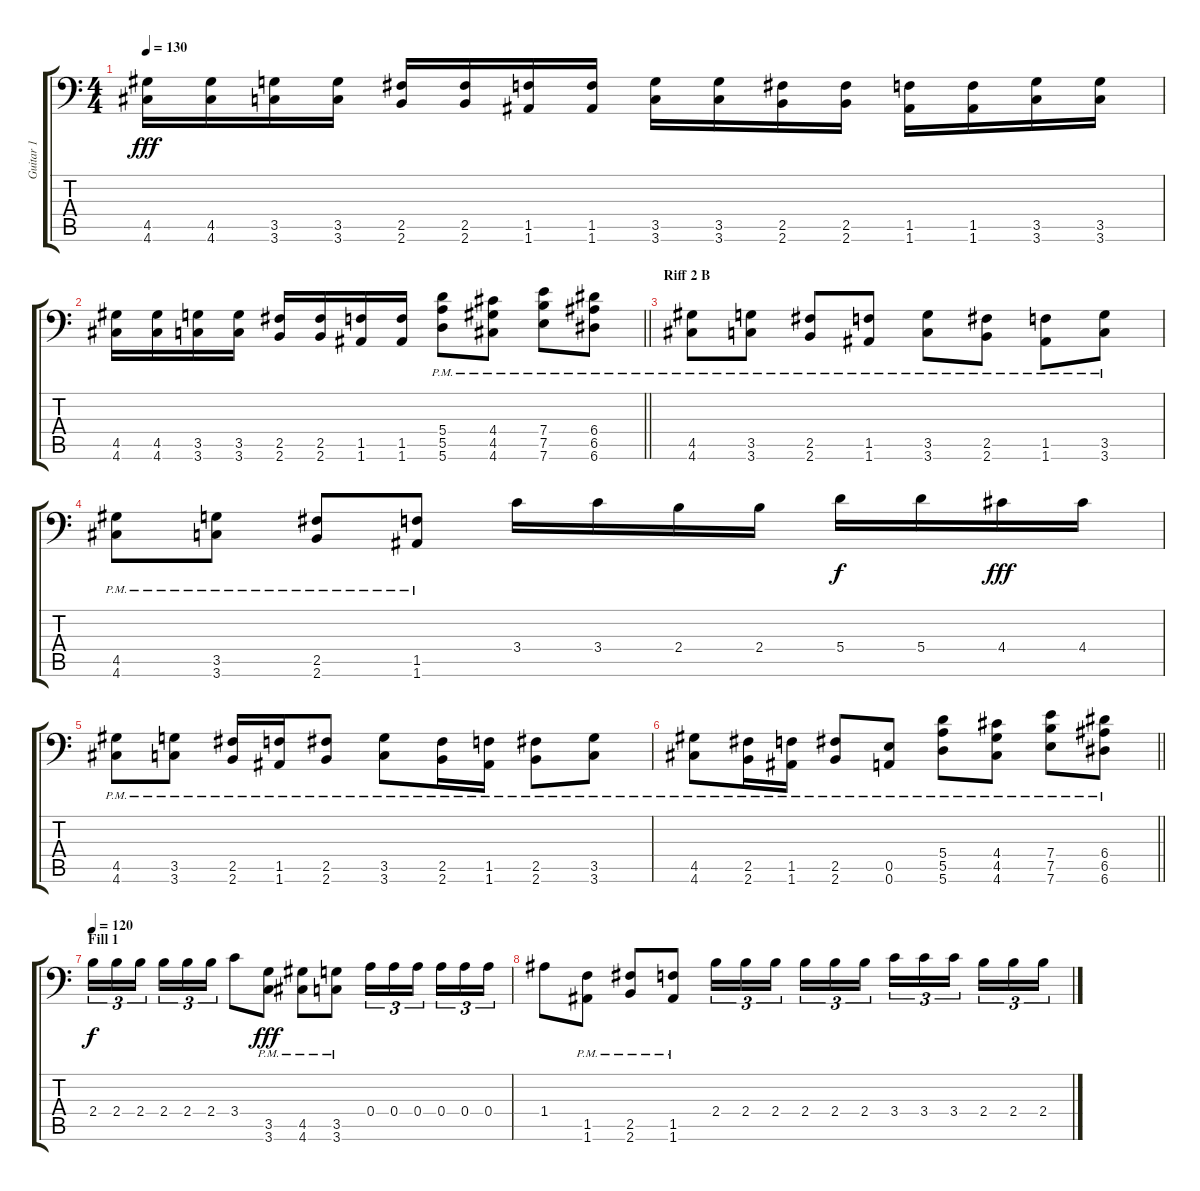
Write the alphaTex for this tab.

\track ("Guitar 1" "Guitar 1") {instrument distortionguitar}
\staff {score tabs}
\tuning (B3 Gb3 D3 A2 E2 A1) {hide}
\ts (4 4)
\tempo 130
\clef f4
\ks c
(4.5 4.6).16{dy fff} (4.5 4.6).16 (3.5 3.6).16 (3.5 3.6).16 (2.5 2.6).16 (2.5 2.6).16 (1.5 1.6).16 (1.5 1.6).16 (3.5 3.6).16 (3.5 3.6).16 (2.5 2.6).16 (2.5 2.6).16 (1.5 1.6).16 (1.5 1.6).16 (3.5 3.6).16 (3.5 3.6).16 |
\barLineRight lightlight
(4.5 4.6).16 (4.5 4.6).16 (3.5 3.6).16 (3.5 3.6).16 (2.5 2.6).16 (2.5 2.6).16 (1.5 1.6).16 (1.5 1.6).16 (5.4{pm} 5.5{pm} 5.6{pm}).8 (4.4{pm} 4.5{pm} 4.6{pm}).8 (7.4{pm} 7.5{pm} 7.6{pm}).8 (6.4{pm} 6.5{pm} 6.6{pm}).8 |
\section ("" "Riff 2 B")
(4.5{pm} 4.6{pm}).8 (3.5{pm} 3.6{pm}).8 (2.5{pm} 2.6{pm}).8 (1.5{pm} 1.6{pm}).8 (3.5{pm} 3.6{pm}).8 (2.5{pm} 2.6{pm}).8 (1.5{pm} 1.6{pm}).8 (3.5{pm} 3.6{pm}).8 |
(4.5{pm} 4.6{pm}).8 (3.5{pm} 3.6{pm}).8 (2.5{pm} 2.6{pm}).8 (1.5{pm} 1.6{pm}).8 3.4.16 3.4.16 2.4.16 2.4.16 5.4.16{dy f} 5.4.16 4.4.16{dy fff} 4.4.16 |
(4.5{pm} 4.6{pm}).8 (3.5{pm} 3.6{pm}).8 (2.5{pm} 2.6{pm}).16 (1.5{pm} 1.6{pm}).16 (2.5{pm} 2.6{pm}).8 (3.5{pm} 3.6{pm}).8 (2.5{pm} 2.6{pm}).16 (1.5{pm} 1.6{pm}).16 (2.5{pm} 2.6{pm}).8 (3.5{pm} 3.6{pm}).8 |
\barLineRight lightlight
(4.5{pm} 4.6{pm}).8 (2.5{pm} 2.6{pm}).16 (1.5{pm} 1.6{pm}).16 (2.5{pm} 2.6{pm}).8 (0.5{pm} 0.6{pm}).8 (5.4{pm} 5.5{pm} 5.6{pm}).8 (4.4{pm} 4.5{pm} 4.6{pm}).8 (7.4{pm} 7.5{pm} 7.6{pm}).8 (6.4{pm} 6.5{pm} 6.6{pm}).8 |
\section ("" "Fill 1")
\tempo 120
2.4.16{tu (3 2) dy f} 2.4.16{tu (3 2)} 2.4.16{tu (3 2)} 2.4.16{tu (3 2)} 2.4.16{tu (3 2)} 2.4.16{tu (3 2)} 3.4.8 (3.5{pm} 3.6{pm}).8{dy fff} (4.5{pm} 4.6{pm}).8 (3.5{pm} 3.6{pm}).8 0.4.16{tu (3 2)} 0.4.16{tu (3 2)} 0.4.16{tu (3 2)} 0.4.16{tu (3 2)} 0.4.16{tu (3 2)} 0.4.16{tu (3 2)} |
1.4.8 (1.5{pm} 1.6{pm}).8 (2.5{pm} 2.6{pm}).8 (1.5{pm} 1.6{pm}).8 2.4.16{tu (3 2)} 2.4.16{tu (3 2)} 2.4.16{tu (3 2)} 2.4.16{tu (3 2)} 2.4.16{tu (3 2)} 2.4.16{tu (3 2)} 3.4.16{tu (3 2)} 3.4.16{tu (3 2)} 3.4.16{tu (3 2)} 2.4.16{tu (3 2)} 2.4.16{tu (3 2)} 2.4.16{tu (3 2)}
